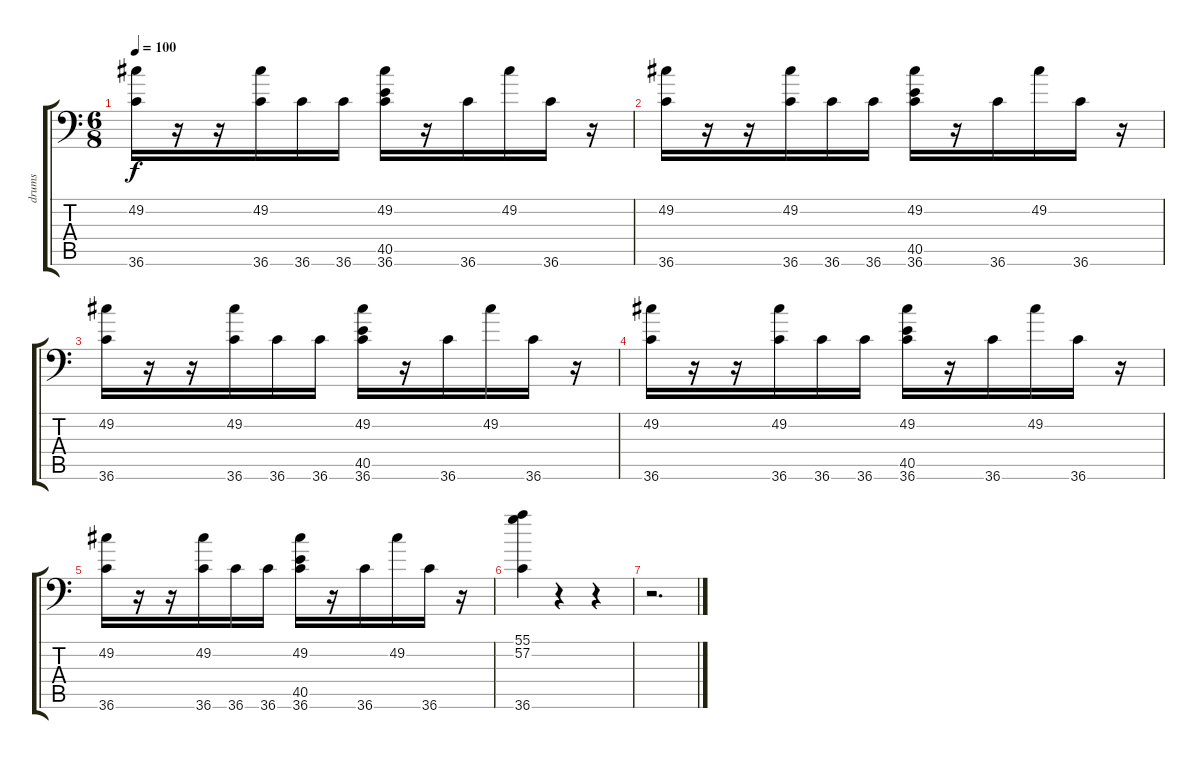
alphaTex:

\track ("drums" "drums") {instrument acousticgrandpiano}
\staff {score tabs}
\tuning (C-1 C-1 C-1 C-1 C-1 C-1) {hide}
\ts (6 8)
\tempo 100
\clef f4
\ks c
(49.2 36.6).16{dy f} r.16 r.16 (49.2 36.6).16 36.6.16 36.6.16 (49.2 40.5 36.6).16 r.16 36.6.16 49.2.16 36.6.16 r.16 |
(49.2 36.6).16 r.16 r.16 (49.2 36.6).16 36.6.16 36.6.16 (49.2 40.5 36.6).16 r.16 36.6.16 49.2.16 36.6.16 r.16 |
(49.2 36.6).16 r.16 r.16 (49.2 36.6).16 36.6.16 36.6.16 (49.2 40.5 36.6).16 r.16 36.6.16 49.2.16 36.6.16 r.16 |
(49.2 36.6).16 r.16 r.16 (49.2 36.6).16 36.6.16 36.6.16 (49.2 40.5 36.6).16 r.16 36.6.16 49.2.16 36.6.16 r.16 |
(49.2 36.6).16 r.16 r.16 (49.2 36.6).16 36.6.16 36.6.16 (49.2 40.5 36.6).16 r.16 36.6.16 49.2.16 36.6.16 r.16 |
(55.1 57.2 36.6).4 r.4 r.4 |
r.2{d}
